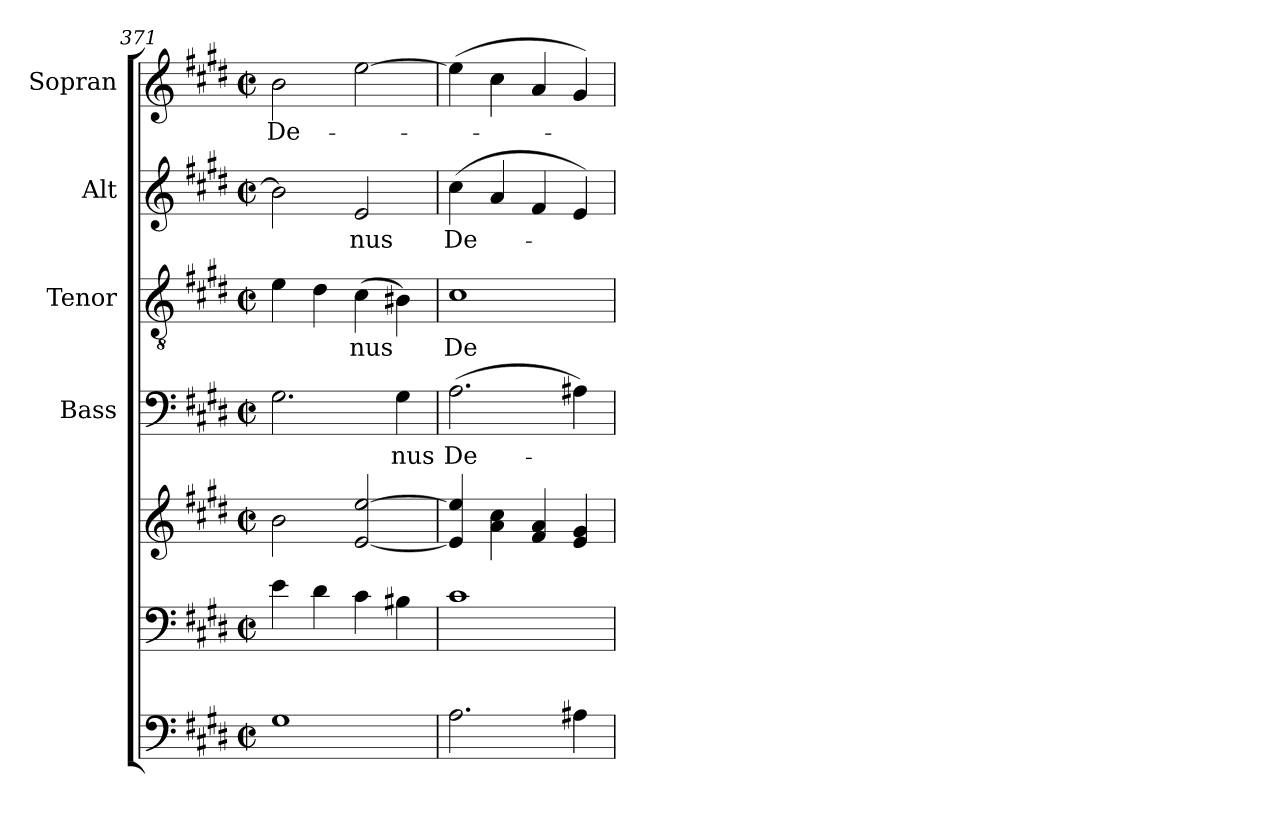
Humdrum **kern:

**kern	**kern	**kern	**kern	**text	**kern	**text	**kern	**text	**kern	**text
*part6	*part5	*part5	*part4	*part4	*part3	*part3	*part2	*part2	*part1	*part1
*staff7	*staff6	*staff5	*staff4	*staff4	*staff3	*staff3	*staff2	*staff2	*staff1	*staff1
*	*	*	*I"Bass	*	*I"Tenor	*	*I"Alt	*	*I"Sopran	*
*	*	*	*I'B.	*	*I'T.	*	*I'A.	*	*I'S.	*
*clefF4	*clefF4	*clefG2	*clefF4	*	*clefGv2	*	*clefG2	*	*clefG2	*
*ITrd7c12	*	*	*	*	*	*	*	*	*	*
*k[f#c#g#d#]	*k[f#c#g#d#]	*k[f#c#g#d#]	*k[f#c#g#d#]	*	*k[f#c#g#d#]	*	*k[f#c#g#d#]	*	*k[f#c#g#d#]	*
*E:	*E:	*E:	*E:	*	*E:	*	*E:	*	*E:	*
*M2/2	*M2/2	*M2/2	*M2/2	*	*M2/2	*	*M2/2	*	*M2/2	*
*met(c|)	*met(c|)	*met(c|)	*met(c|)	*	*met(c|)	*	*met(c|)	*	*met(c|)	*
=371	=371	=371	=371	=371	=371	=371	=371	=371	=371	=371
!	!	!	!	!	!	!	!	!	!	!LO:LY:b
1GG#	4e\	2b\	2.G#\	.	4e\	.	2b\]	.	2b\	De-
.	4d#\	.	.	.	4d#\	.	.	.	.	.
!	!	!	!	!	!	!LO:LY:b	!	!LO:LY:b	!	!
.	4c#\	[2e/ [2ee/	.	.	(>4c#\	-nus	2e/	-nus	[2ee\	.
!	!	!	!	!LO:LY:b	!	!	!	!	!	!
.	4B#X\	.	4G#\	-nus	4B#X\)	.	.	.	.	.
!!LO:LB:g=z
=372	=372	=372	=372	=372	=372	=372	=372	=372	=372	=372
!	!	!	!	!LO:LY:b	!	!LO:LY:b	!	!LO:LY:b	!	!
2.AA\	1c#	4e/] 4ee/]	(>2.A\	De-	1c#	De-	(<4cc#\	De-	(<4ee\]	.
.	.	4a\ 4cc#\	.	.	.	.	4a/	.	4cc#\	.
.	.	4f#/ 4a/	.	.	.	.	4f#/	.	4a/	.
4AA#X\	.	4e/ 4g#/	4A#X\)	.	.	.	4e/)	.	4g#/)	.
=	=	=	=	=	=	=	=	=	=	=
*-	*-	*-	*-	*-	*-	*-	*-	*-	*-	*-
